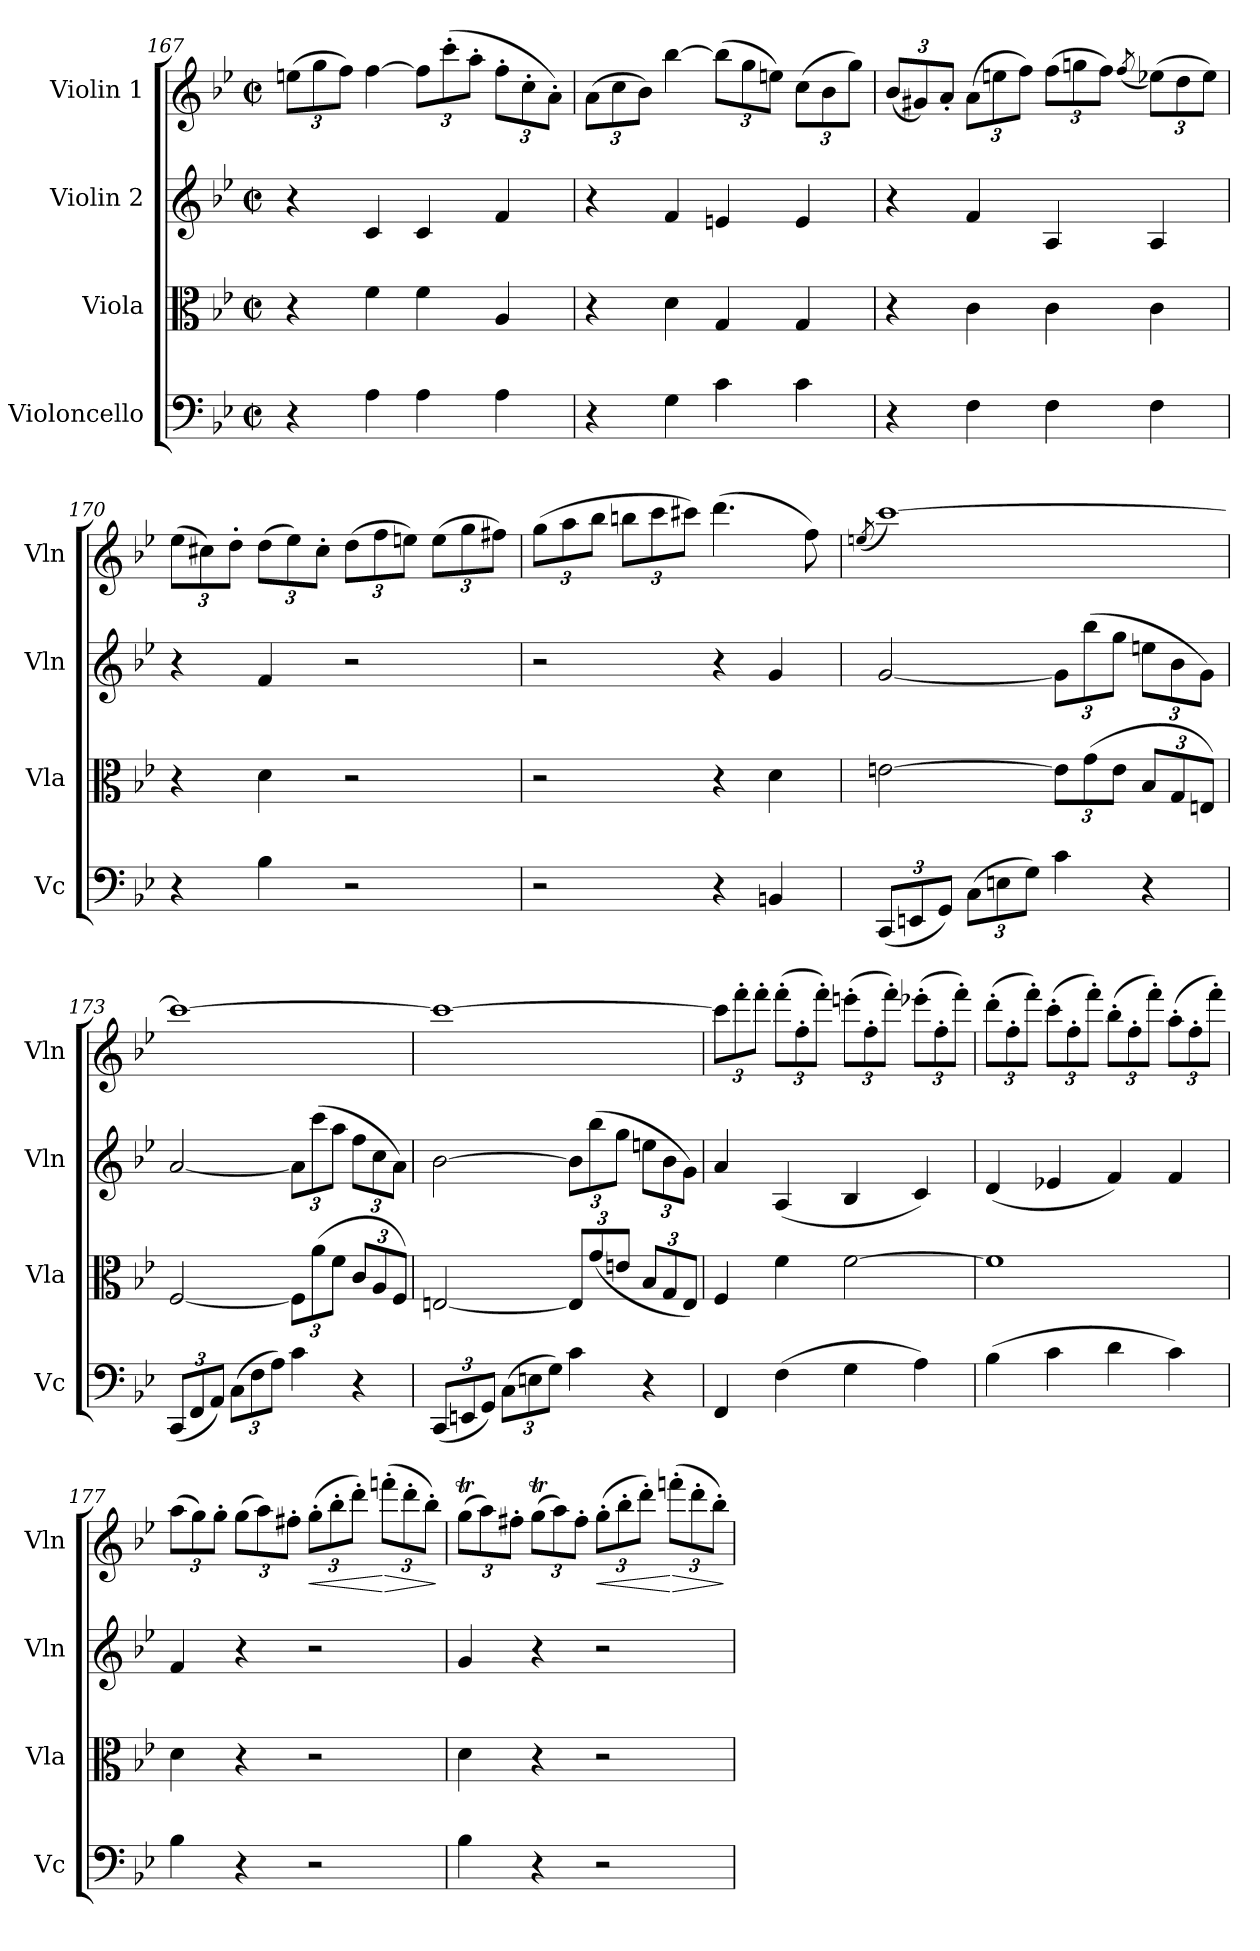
**kern	**kern	**kern	**kern	**dynam
*part4	*part3	*part2	*part1	*part1
*staff4	*staff3	*staff2	*staff1	*staff1
*I"Violoncello	*I"Viola	*I"Violin 2	*I"Violin 1	*
*I'Vc	*I'Vla	*I'Vln	*I'Vln	*
*clefF4	*clefC3	*clefG2	*clefG2	*
*k[b-e-]	*k[b-e-]	*k[b-e-]	*k[b-e-]	*
*M2/2	*M2/2	*M2/2	*M2/2	*
*met(c|)	*met(c|)	*met(c|)	*met(c|)	*
*	*	*	*Xbrackettup	*
=167	=167	=167	=167	=167
4r	4r	4r	(>12een\L	.
.	.	.	12gg\	.
.	.	.	12ff\J)	.
4A\	4f\	4c/	[4ff\	.
4A\	4f\	4c/	12ff\L]	.
.	.	.	(>12ccc'\	.
.	.	.	12aa'\J	.
4A\	4A/	4f/	12ff'\L	.
.	.	.	12cc'\	.
.	.	.	12a'\J)	.
!!LO:LB:g=z
=168	=168	=168	=168	=168
4r	4r	4r	(>12a\L	.
.	.	.	12cc\	.
.	.	.	12b-\J)	.
4G\	4d\	4f/	[4bb-\	.
4c\	4G/	4en/	(>12bb-\L]	.
.	.	.	12gg\	.
.	.	.	12een\J)	.
4c\	4G/	4e/	(>12cc\L	.
.	.	.	12b-\	.
.	.	.	12gg\J)	.
=169	=169	=169	=169	=169
4r	4r	4r	(<12b-/L	.
.	.	.	12g#X/)	.
.	.	.	12a'/J	.
4F\	4c\	4f/	(>12a\L	.
.	.	.	12een\	.
.	.	.	12ff\J)	.
4F\	4c\	4A/	(>12ff\L	.
.	.	.	12ggn\	.
.	.	.	12ff\J)	.
.	.	.	(<8qff/	.
4F\	4c\	4A/	(>12ee-X\L)	.
.	.	.	12dd\	.
.	.	.	12ee-\J)	.
=170	=170	=170	=170	=170
4r	4r	4r	(>12ee-\L	.
.	.	.	12cc#X\)	.
.	.	.	12dd'\J	.
4B-\	4d\	4f/	(>12dd\L	.
.	.	.	12ee-\)	.
.	.	.	12cc#'\J	.
2r	2r	2r	(>12dd\L	.
.	.	.	12ff\	.
.	.	.	12een\J)	.
.	.	.	(>12ee\L	.
.	.	.	12gg\	.
.	.	.	12ff#X\J)	.
!!LO:LB:g=z
=171	=171	=171	=171	=171
2r	2r	2r	(>12gg\L	.
.	.	.	12aa\	.
.	.	.	12bb-\J	.
.	.	.	12bbn\L	.
.	.	.	12ccc\	.
.	.	.	12ccc#X\J)	.
4r	4r	4r	(>4.ddd\	.
4BBn/	4d\	4g/	.	.
.	.	.	8ff\)	.
=172	=172	=172	=172	=172
.	.	.	(<8qeen/	.
*Xbrackettup	*	*	*	*
(<12CC/L	[2en\	[2g/	[1ccc)	.
12EEn/	.	.	.	.
12GG/J)	.	.	.	.
(>12C\L	.	.	.	.
12En\	.	.	.	.
12G\J)	.	.	.	.
*	*Xbrackettup	*Xbrackettup	*	*
4c\	12e\L]	12g\L]	.	.
.	(>12g\	(>12bb-\	.	.
.	12e\J	12gg\J	.	.
4r	12B-/L	12een\L	.	.
.	12G/	12b-\	.	.
.	12En/J)	12g\J)	.	.
=173	=173	=173	=173	=173
(<12CC/L	[2F/	[2a/	1ccc_	.
12FF/	.	.	.	.
12AA/J)	.	.	.	.
(>12C\L	.	.	.	.
12F\	.	.	.	.
12A\J)	.	.	.	.
4c\	12F\L]	12a\L]	.	.
.	(>12a\	(>12ccc\	.	.
.	12f\J	12aa\J	.	.
4r	12c/L	12ff\L	.	.
.	12A/	12cc\	.	.
.	12F/J)	12a\J)	.	.
!!LO:LB:g=z
=174	=174	=174	=174	=174
(<12CC/L	[2En/	[2b-\	1ccc_	.
12EEn/	.	.	.	.
12GG/J)	.	.	.	.
(>12C\L	.	.	.	.
12En\	.	.	.	.
12G\J)	.	.	.	.
4c\	12E/L]	12b-\L]	.	.
.	(<12g/	(>12bb-\	.	.
.	12en/J	12gg\J	.	.
4r	12B-/L	12een\L	.	.
.	12G/	12b-\	.	.
.	12E/J)	12g\J)	.	.
=175	=175	=175	=175	=175
4FF/	4F/	4a/	12ccc\L]	.
.	.	.	12fff'\	.
.	.	.	12fff'\J	.
(>4F\	4f\	(<4A/	(>12fff'\L	.
.	.	.	12ff'\	.
.	.	.	12fff'\J)	.
4G\	[2f\	4B-/	(>12eeen'\L	.
.	.	.	12ff'\	.
.	.	.	12fff'\J)	.
4A\)	.	4c/)	(>12eee-X'\L	.
.	.	.	12ff'\	.
.	.	.	12fff'\J)	.
=176	=176	=176	=176	=176
(>4B-\	1f]	(<4d/	(>12ddd'\L	.
.	.	.	12ff'\	.
.	.	.	12fff'\J)	.
4c\	.	4e-X/	(>12ccc'\L	.
.	.	.	12ff'\	.
.	.	.	12fff'\J)	.
4d\	.	4f/)	(>12bb-'\L	.
.	.	.	12ff'\	.
.	.	.	12fff'\J)	.
4c\)	.	4f/	(>12aa'\L	.
.	.	.	12ff'\	.
.	.	.	12fff'\J)	.
!!LO:LB:g=z
=177	=177	=177	=177	=177
4B-\	4d\	4f/	(>12aa\L	.
.	.	.	12gg\)	.
.	.	.	12gg'\J	.
4r	4r	4r	(>12gg\L	.
.	.	.	12aa\)	.
.	.	.	12ff#X'\J	.
!	!	!	!	!LO:HP:b
2r	2r	2r	(>12gg'\L	<
.	.	.	12bb-'\	.
.	.	.	12ddd'\J)	.
!	!	!	!	!LO:HP:n=1:b
.	.	.	(>12fffn'\L	[ >
.	.	.	12ddd'\	.
.	.	.	12bb-'\J)	.
.	.	.	.	]
=178	=178	=178	=178	=178
4B-\	4d\	4g/	(>12ggT\L	.
.	.	.	12aa\)	.
.	.	.	12ff#X'\J	.
4r	4r	4r	(>12ggT\L	.
.	.	.	12aa\)	.
.	.	.	12ff#'\J	.
!	!	!	!	!LO:HP:b
2r	2r	2r	(>12gg'\L	<
.	.	.	12bb-'\	.
.	.	.	12ddd'\J)	.
!	!	!	!	!LO:HP:n=1:b
.	.	.	(>12fffn'\L	[ >
.	.	.	12ddd'\	.
.	.	.	12bb-'\J)	.
.	.	.	.	]
=	=	=	=	=
*-	*-	*-	*-	*-
